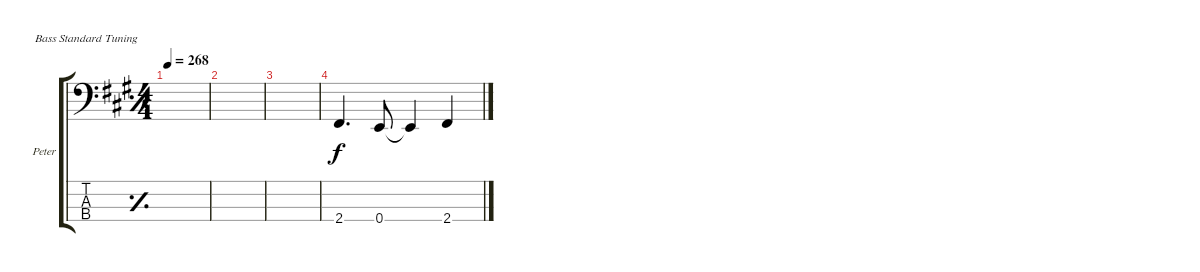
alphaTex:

\defaultSystemsLayout 4
\bracketExtendMode groupsimilarinstruments
\firstSystemTrackNameOrientation horizontal
\otherSystemsTrackNameOrientation horizontal
\track ("Peter Baltes" "Peter") {instrument electricbassfinger}
\staff {score tabs}
\tuning (G2 D2 A1 E1)
\ts (4 4)
\tempo 268
\clef f4
\simile simple
\ks a
|
|
|
2.4.4{d} 0.4.8 0.4{t}.4 2.4.4
